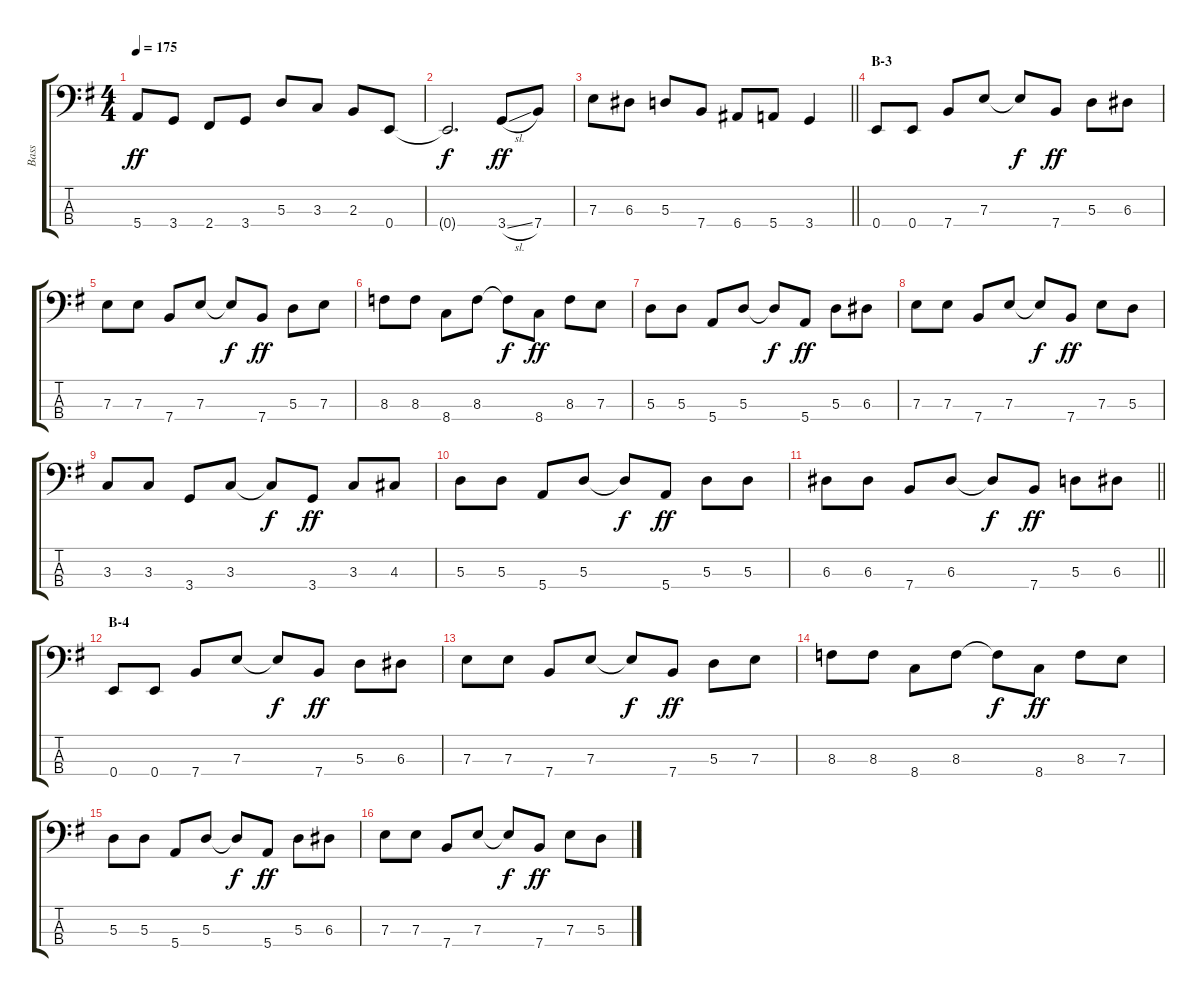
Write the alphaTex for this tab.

\track ("Bass" "Bass") {instrument electricbasspick}
\staff {score tabs}
\tuning (G2 D2 A1 E1) {hide}
\ts (4 4)
\tempo 175
\clef f4
\ks g
5.4.8{dy ff} 3.4.8 2.4.8 3.4.8 5.3.8 3.3.8 2.3.8 0.4.8 |
0.4{t}.2{d dy f} 3.4{sl}.8{dy ff} 7.4.8 |
\barLineRight lightlight
7.3.8 6.3.8 5.3.8 7.4.8 6.4.8 5.4.8 3.4.4 |
\section ("" "B-3")
0.4.8 0.4.8 7.4.8 7.3.8 7.3{t}.8{dy f} 7.4.8{dy ff} 5.3.8 6.3.8 |
7.3.8 7.3.8 7.4.8 7.3.8 7.3{t}.8{dy f} 7.4.8{dy ff} 5.3.8 7.3.8 |
8.3.8 8.3.8 8.4.8 8.3.8 8.3{t}.8{dy f} 8.4.8{dy ff} 8.3.8 7.3.8 |
5.3.8 5.3.8 5.4.8 5.3.8 5.3{t}.8{dy f} 5.4.8{dy ff} 5.3.8 6.3.8 |
7.3.8 7.3.8 7.4.8 7.3.8 7.3{t}.8{dy f} 7.4.8{dy ff} 7.3.8 5.3.8 |
3.3.8 3.3.8 3.4.8 3.3.8 3.3{t}.8{dy f} 3.4.8{dy ff} 3.3.8 4.3.8 |
5.3.8 5.3.8 5.4.8 5.3.8 5.3{t}.8{dy f} 5.4.8{dy ff} 5.3.8 5.3.8 |
\barLineRight lightlight
6.3.8 6.3.8 7.4.8 6.3.8 6.3{t}.8{dy f} 7.4.8{dy ff} 5.3.8 6.3.8 |
\section ("" "B-4")
0.4.8 0.4.8 7.4.8 7.3.8 7.3{t}.8{dy f} 7.4.8{dy ff} 5.3.8 6.3.8 |
7.3.8 7.3.8 7.4.8 7.3.8 7.3{t}.8{dy f} 7.4.8{dy ff} 5.3.8 7.3.8 |
8.3.8 8.3.8 8.4.8 8.3.8 8.3{t}.8{dy f} 8.4.8{dy ff} 8.3.8 7.3.8 |
5.3.8 5.3.8 5.4.8 5.3.8 5.3{t}.8{dy f} 5.4.8{dy ff} 5.3.8 6.3.8 |
7.3.8 7.3.8 7.4.8 7.3.8 7.3{t}.8{dy f} 7.4.8{dy ff} 7.3.8 5.3.8
